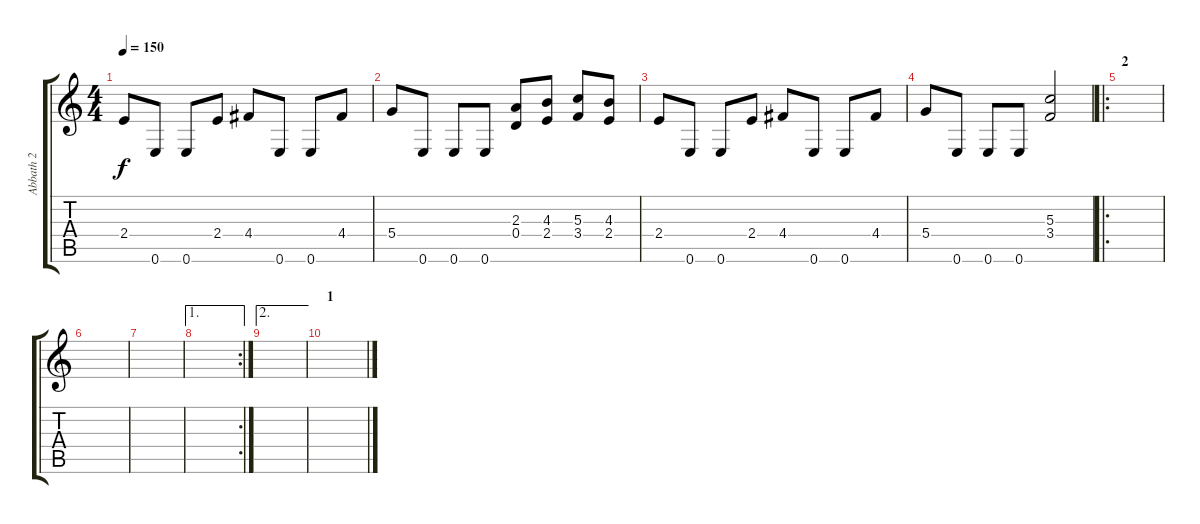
\track ("Abbath 2" "Abbath 2") {instrument distortionguitar}
\staff {score tabs}
\tuning (E4 B3 G3 D3 A2 E2) {hide}
\ts (4 4)
\tempo 150
\clef g2
\ks c
2.4.8{dy f} 0.6.8 0.6.8 2.4.8 4.4.8 0.6.8 0.6.8 4.4.8 |
5.4.8 0.6.8 0.6.8 0.6.8 (2.3 0.4).8 (4.3 2.4).8 (5.3 3.4).8 (4.3 2.4).8 |
2.4.8 0.6.8 0.6.8 2.4.8 4.4.8 0.6.8 0.6.8 4.4.8 |
5.4.8 0.6.8 0.6.8 0.6.8 (5.3 3.4).2 |
\ro
\section ("" "2")
|
|
|
\ae 1
\rc 2
|
\ae 2
|
\section ("" "1")
